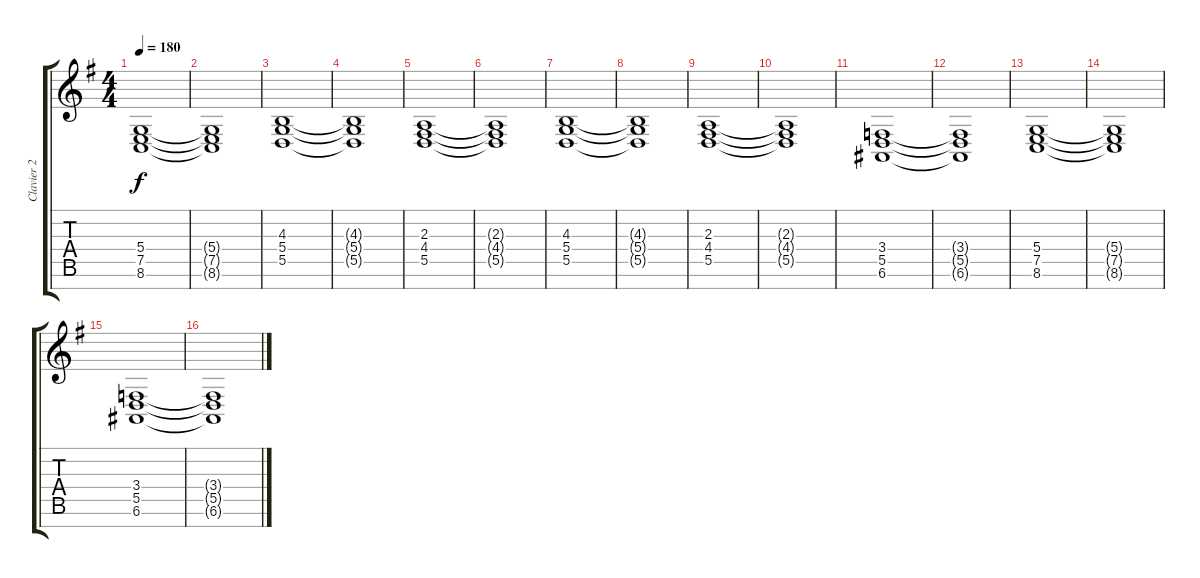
\track ("Clavier 2" "Clavier 2") {instrument pad7halo}
\staff {score tabs}
\tuning (E4 B3 G3 D3 A2 E2 B1) {hide}
\ts (4 4)
\tempo 180
\clef g2
\ks g
(5.4 7.5 8.6).1{dy f} |
(5.4{t} 7.5{t} 8.6{t}).1 |
(4.3 5.4 5.5).1 |
(4.3{t} 5.4{t} 5.5{t}).1 |
(2.3 4.4 5.5).1 |
(2.3{t} 4.4{t} 5.5{t}).1 |
(4.3 5.4 5.5).1 |
(4.3{t} 5.4{t} 5.5{t}).1 |
(2.3 4.4 5.5).1 |
(2.3{t} 4.4{t} 5.5{t}).1 |
(3.4 5.5 6.6).1 |
(3.4{t} 5.5{t} 6.6{t}).1 |
(5.4 7.5 8.6).1 |
(5.4{t} 7.5{t} 8.6{t}).1 |
(3.4 5.5 6.6).1 |
(3.4{t} 5.5{t} 6.6{t}).1
